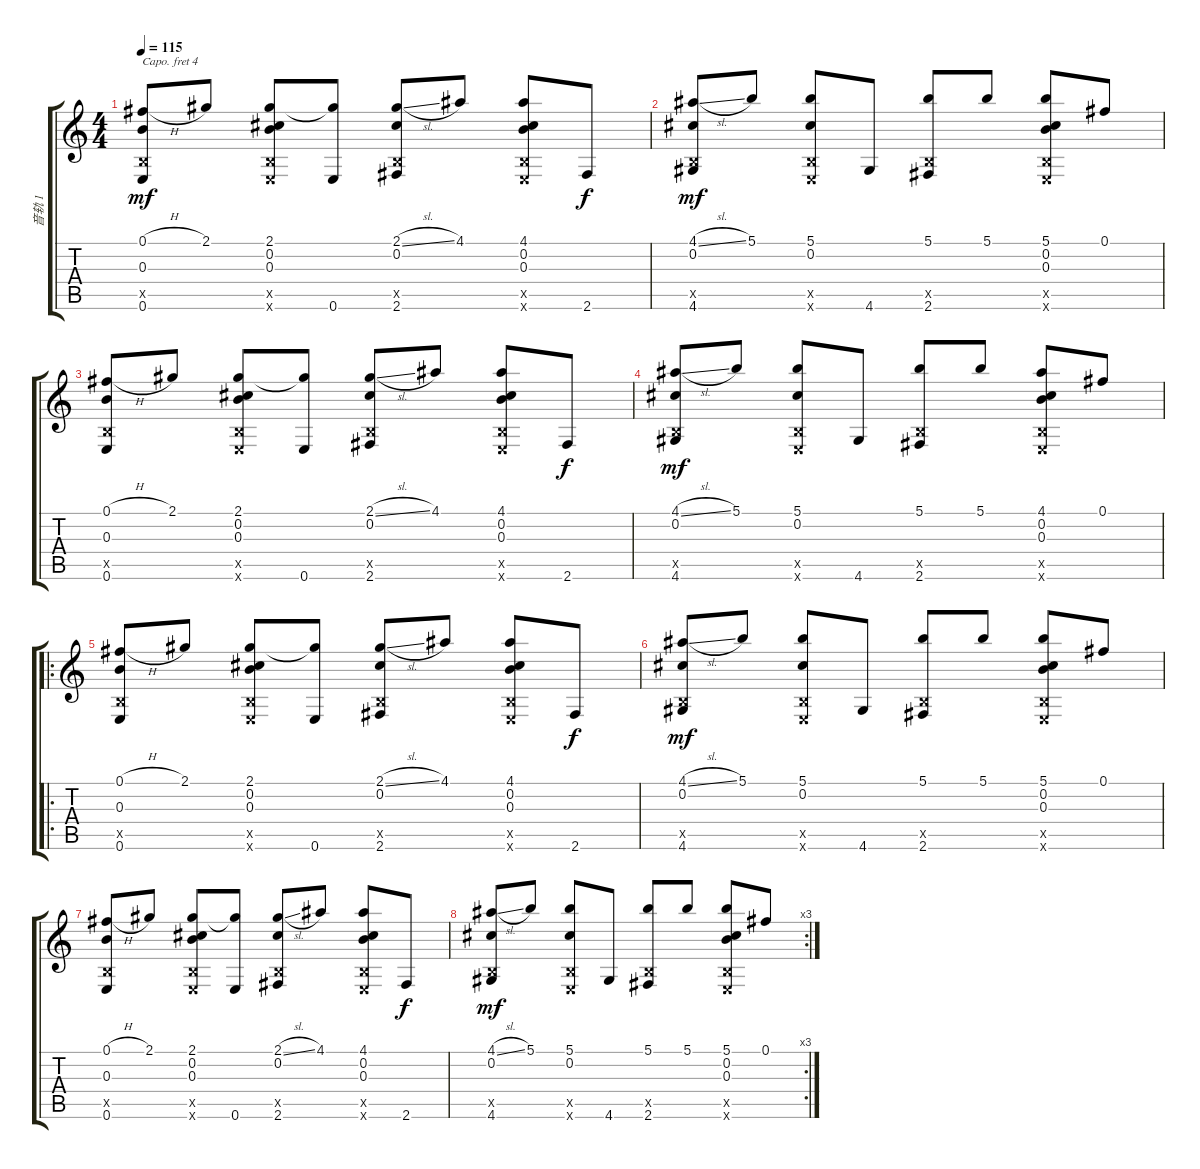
\track ("音轨 1" "音轨 1") {instrument acousticguitarnylon}
\staff {score tabs}
\capo 4
\tuning (D4 A3 G3 D3 G2 C2) {hide}
\ts (4 4)
\tempo 115
\clef g2
\ks c
(0.1{h} 0.3 0.5{x} 0.6).8{dy mf} 2.1.8 (2.1 0.2 0.3 0.5{x} 0.6{x}).8 (2.1{t} 0.6).8 (2.1{sl} 0.2 0.5{x} 2.6).8 4.1.8 (4.1 0.2 0.3 0.5{x} 0.6{x}).8 2.6.8{dy f} |
(4.1{sl} 0.2 0.5{x} 4.6).8{dy mf} 5.1.8 (5.1 0.2 0.5{x} 0.6{x}).8 4.6.8 (5.1 0.5{x} 2.6).8 5.1.8 (5.1 0.2 0.3 0.5{x} 0.6{x}).8 0.1.8 |
(0.1{h} 0.3 0.5{x} 0.6).8 2.1.8 (2.1 0.2 0.3 0.5{x} 0.6{x}).8 (2.1{t} 0.6).8 (2.1{sl} 0.2 0.5{x} 2.6).8 4.1.8 (4.1 0.2 0.3 0.5{x} 0.6{x}).8 2.6.8{dy f} |
(4.1{sl} 0.2 0.5{x} 4.6).8{dy mf} 5.1.8 (5.1 0.2 0.5{x} 0.6{x}).8 4.6.8 (5.1 0.5{x} 2.6).8 5.1.8 (4.1 0.2 0.3 0.5{x} 0.6{x}).8 0.1.8 |
\ro
(0.1{h} 0.3 0.5{x} 0.6).8 2.1.8 (2.1 0.2 0.3 0.5{x} 0.6{x}).8 (2.1{t} 0.6).8 (2.1{sl} 0.2 0.5{x} 2.6).8 4.1.8 (4.1 0.2 0.3 0.5{x} 0.6{x}).8 2.6.8{dy f} |
(4.1{sl} 0.2 0.5{x} 4.6).8{dy mf} 5.1.8 (5.1 0.2 0.5{x} 0.6{x}).8 4.6.8 (5.1 0.5{x} 2.6).8 5.1.8 (5.1 0.2 0.3 0.5{x} 0.6{x}).8 0.1.8 |
(0.1{h} 0.3 0.5{x} 0.6).8 2.1.8 (2.1 0.2 0.3 0.5{x} 0.6{x}).8 (2.1{t} 0.6).8 (2.1{sl} 0.2 0.5{x} 2.6).8 4.1.8 (4.1 0.2 0.3 0.5{x} 0.6{x}).8 2.6.8{dy f} |
\rc 3
(4.1{sl} 0.2 0.5{x} 4.6).8{dy mf} 5.1.8 (5.1 0.2 0.5{x} 0.6{x}).8 4.6.8 (5.1 0.5{x} 2.6).8 5.1.8 (5.1 0.2 0.3 0.5{x} 0.6{x}).8 0.1.8
